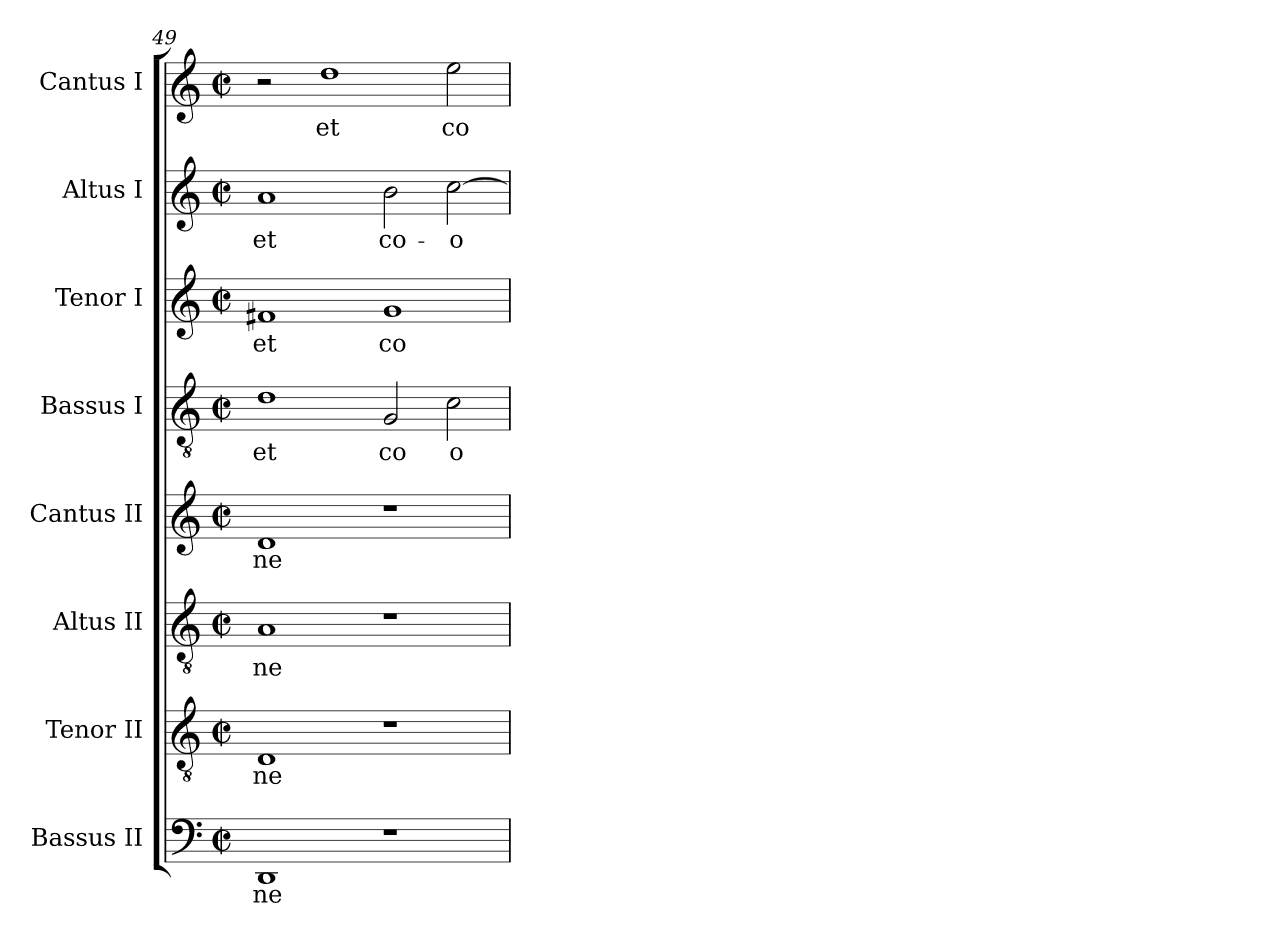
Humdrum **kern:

**kern	**text	**kern	**text	**kern	**text	**kern	**text	**kern	**text	**kern	**text	**kern	**text	**kern	**text
*part8	*part8	*part7	*part7	*part6	*part6	*part5	*part5	*part4	*part4	*part3	*part3	*part2	*part2	*part1	*part1
*staff8	*staff8	*staff7	*staff7	*staff6	*staff6	*staff5	*staff5	*staff4	*staff4	*staff3	*staff3	*staff2	*staff2	*staff1	*staff1
*I"Bassus II	*	*I"Tenor II	*	*I"Altus II	*	*I"Cantus II	*	*I"Bassus I	*	*I"Tenor I	*	*I"Altus I	*	*I"Cantus I	*
*clefF4	*	*clefGv2	*	*clefGv2	*	*clefG2	*	*clefGv2	*	*clefG2	*	*clefG2	*	*clefG2	*
*k[]	*	*k[]	*	*k[]	*	*k[]	*	*k[]	*	*k[]	*	*k[]	*	*k[]	*
*C:	*	*C:	*	*C:	*	*C:	*	*C:	*	*C:	*	*C:	*	*C:	*
*M2/2	*	*M2/2	*	*M2/2	*	*M2/2	*	*M2/2	*	*M2/2	*	*M2/2	*	*M2/2	*
*met(c|)	*	*met(c|)	*	*met(c|)	*	*met(c|)	*	*met(c|)	*	*met(c|)	*	*met(c|)	*	*met(c|)	*
=49	=49	=49	=49	=49	=49	=49	=49	=49	=49	=49	=49	=49	=49	=49	=49
!	!LO:LY:b:cj	!	!LO:LY:b:cj	!	!LO:LY:b:cj	!	!LO:LY:b:cj	!	!LO:LY:b:cj	!	!LO:LY:b:cj	!	!LO:LY:b:cj	!	!
1DD	-ne	1D	ne	1A	ne	1d	ne	1d	et	1f#X	et	1a	et	2r	.
!	!	!	!	!	!	!	!	!	!	!	!	!	!	!	!LO:LY:b:cj
.	.	.	.	.	.	.	.	.	.	.	.	.	.	1dd	et
!	!	!	!	!	!	!	!	!	!LO:LY:b:cj	!	!LO:LY:b:cj	!	!LO:LY:b:cj	!	!
1r	.	1r	.	1r	.	1r	.	2G/	co	1g	co	2b\	co-	.	.
!	!	!	!	!	!	!	!	!	!LO:LY:b:cj	!	!	!	!LO:LY:b:cj	!	!LO:LY:b:cj
.	.	.	.	.	.	.	.	2c\	o	.	.	[>2cc\	-o-	2ee\	co-
=	=	=	=	=	=	=	=	=	=	=	=	=	=	=	=
*-	*-	*-	*-	*-	*-	*-	*-	*-	*-	*-	*-	*-	*-	*-	*-
